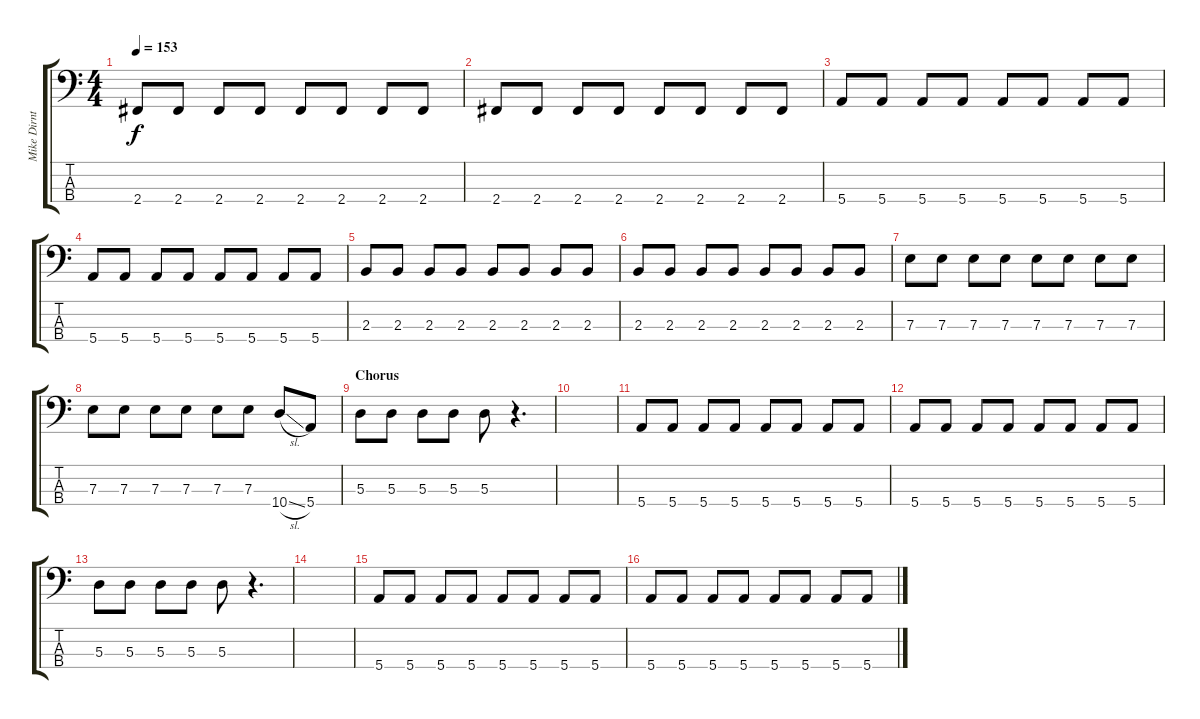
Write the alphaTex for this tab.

\track ("Mike Dirnt (Bass)" "Mike Dirnt") {instrument electricbasspick}
\staff {score tabs}
\tuning (G2 D2 A1 E1) {hide}
\ts (4 4)
\tempo 153
\clef f4
\ks c
2.4.8{dy f} 2.4.8 2.4.8 2.4.8 2.4.8 2.4.8 2.4.8 2.4.8 |
2.4.8 2.4.8 2.4.8 2.4.8 2.4.8 2.4.8 2.4.8 2.4.8 |
5.4.8 5.4.8 5.4.8 5.4.8 5.4.8 5.4.8 5.4.8 5.4.8 |
5.4.8 5.4.8 5.4.8 5.4.8 5.4.8 5.4.8 5.4.8 5.4.8 |
2.3.8 2.3.8 2.3.8 2.3.8 2.3.8 2.3.8 2.3.8 2.3.8 |
2.3.8 2.3.8 2.3.8 2.3.8 2.3.8 2.3.8 2.3.8 2.3.8 |
7.3.8 7.3.8 7.3.8 7.3.8 7.3.8 7.3.8 7.3.8 7.3.8 |
7.3.8 7.3.8 7.3.8 7.3.8 7.3.8 7.3.8 10.4{sl}.8 5.4.8 |
\section ("" "Chorus")
5.3.8 5.3.8 5.3.8 5.3.8 5.3.8 r.4{d} |
|
5.4.8 5.4.8 5.4.8 5.4.8 5.4.8 5.4.8 5.4.8 5.4.8 |
5.4.8 5.4.8 5.4.8 5.4.8 5.4.8 5.4.8 5.4.8 5.4.8 |
5.3.8 5.3.8 5.3.8 5.3.8 5.3.8 r.4{d} |
|
5.4.8 5.4.8 5.4.8 5.4.8 5.4.8 5.4.8 5.4.8 5.4.8 |
5.4.8 5.4.8 5.4.8 5.4.8 5.4.8 5.4.8 5.4.8 5.4.8
